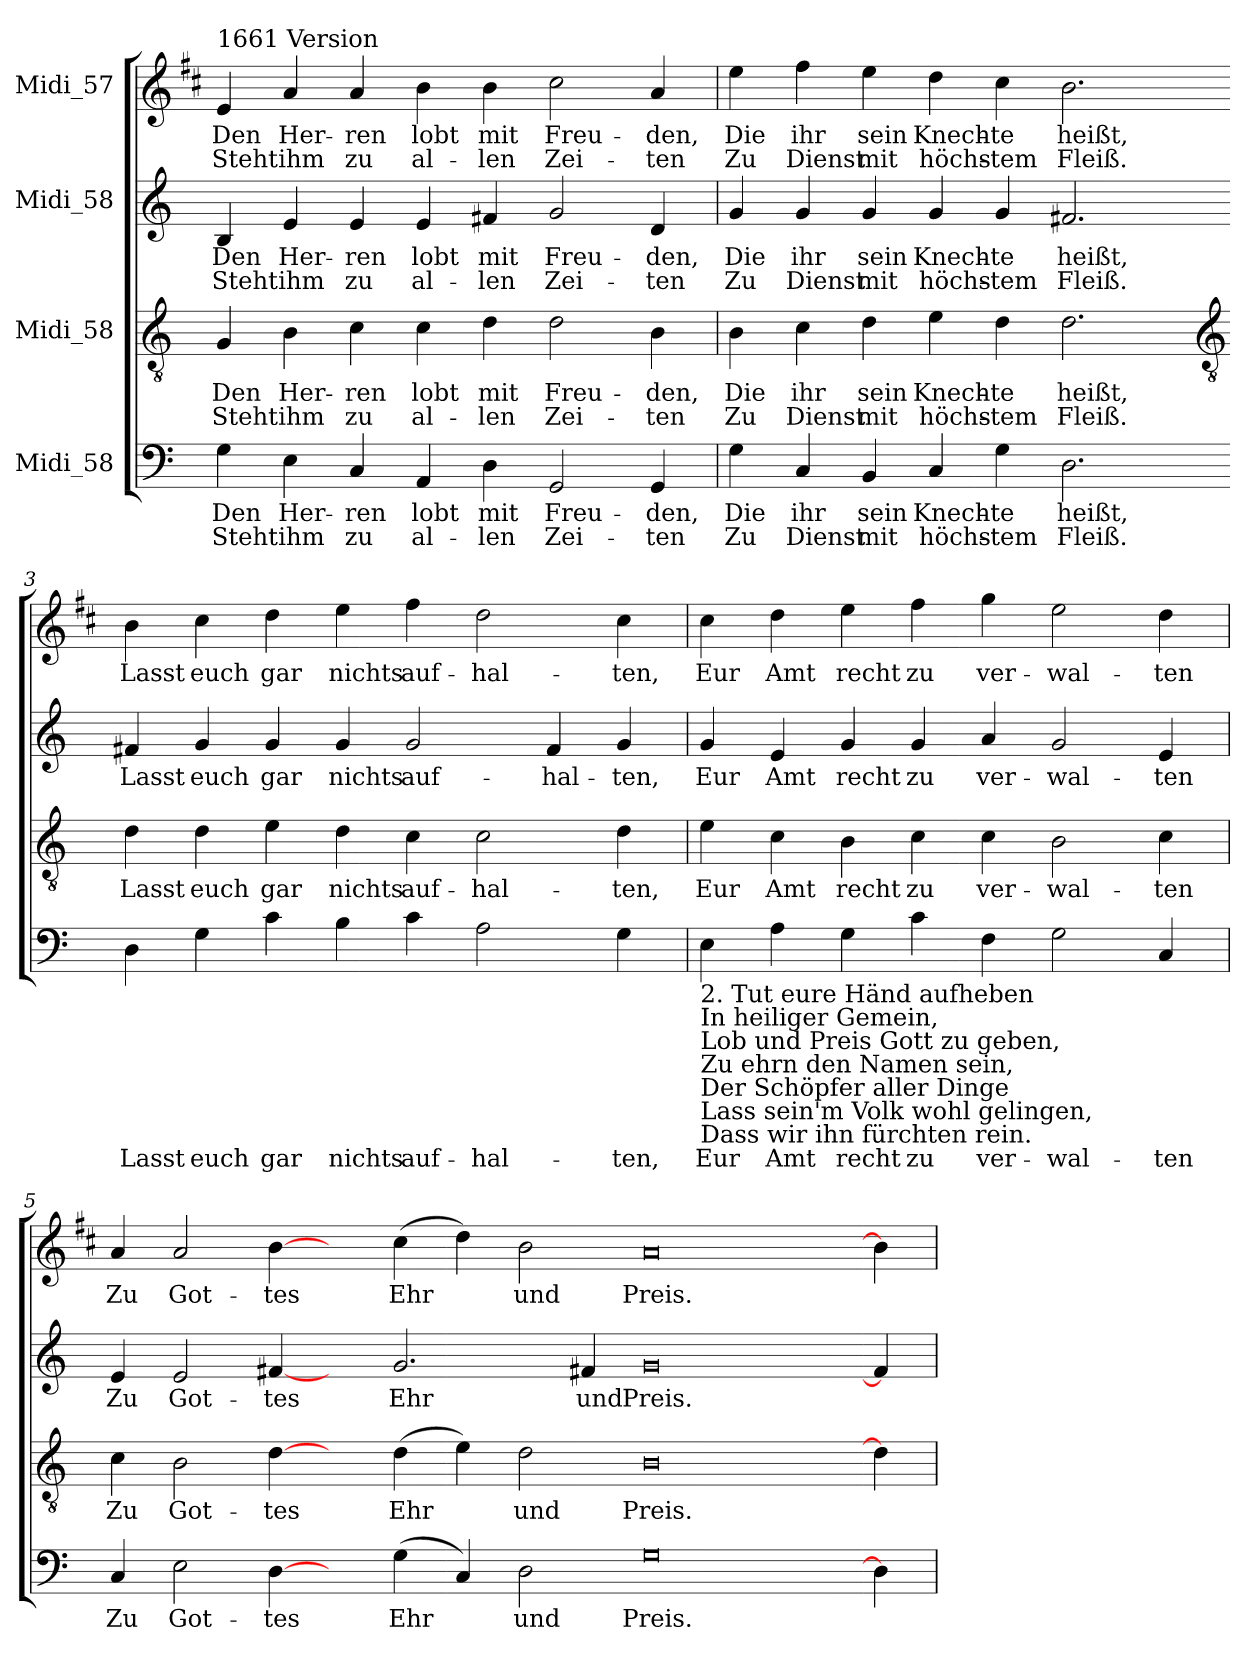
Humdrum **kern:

**kern	**text	**text	**kern	**text	**text	**kern	**text	**text	**kern	**text	**text
*part4	*part4	*part4	*part3	*part3	*part3	*part2	*part2	*part2	*part1	*part1	*part1
*staff4	*staff4	*staff4	*staff3	*staff3	*staff3	*staff2	*staff2	*staff2	*staff1	*staff1	*staff1
*I"Midi_58	*	*	*I"Midi_58	*	*	*I"Midi_58	*	*	*I"Midi_57	*	*
*clefF4	*	*	*clefGv2	*	*	*clefG2	*	*	*clefG2	*	*
*	*	*	*	*	*	*	*	*	*ITrd1c2	*	*
*k[]	*	*	*k[]	*	*	*k[]	*	*	*k[]	*	*
*C:	*	*	*C:	*	*	*C:	*	*	*C:	*	*
=1	=1	=1	=1	=1	=1	=1	=1	=1	=1	=1	=1
!	!	!	!	!	!	!	!	!	!LO:TX:a:t=1661 Version	!	!
!	!LO:LY:b	!LO:LY:b	!	!LO:LY:b	!LO:LY:b	!	!LO:LY:b	!LO:LY:b	!	!LO:LY:b	!LO:LY:b
4G	Den	Steht	4G	Den	Steht	4B	Den	Steht	4d	Den	Steht
!	!LO:LY:b	!LO:LY:b	!	!LO:LY:b	!LO:LY:b	!	!LO:LY:b	!LO:LY:b	!	!LO:LY:b	!LO:LY:b
4E	Her-	-ihm	4B	Her-	-ihm	4e	Her-	-ihm	4g	Her-	-ihm
!	!LO:LY:b	!LO:LY:b	!	!LO:LY:b	!LO:LY:b	!	!LO:LY:b	!LO:LY:b	!	!LO:LY:b	!LO:LY:b
4C	ren	zu	4c	ren	zu	4e	ren	zu	4g	ren	zu
!	!LO:LY:b	!LO:LY:b	!	!LO:LY:b	!LO:LY:b	!	!LO:LY:b	!LO:LY:b	!	!LO:LY:b	!LO:LY:b
4AA	lobt	al-	4c	lobt	al-	4e	lobt	al-	4a	lobt	al-
!	!LO:LY:b	!LO:LY:b	!	!LO:LY:b	!LO:LY:b	!	!LO:LY:b	!LO:LY:b	!	!LO:LY:b	!LO:LY:b
4D	-mit	len	4d	-mit	len	4f#X	-mit	len	4a	-mit	len
!	!LO:LY:b	!LO:LY:b	!	!LO:LY:b	!LO:LY:b	!	!LO:LY:b	!LO:LY:b	!	!LO:LY:b	!LO:LY:b
2GG	Freu-	-Zei-	2d	Freu-	-Zei-	2g	Freu-	-Zei-	2b	Freu-	-Zei-
!	!LO:LY:b	!LO:LY:b	!	!LO:LY:b	!LO:LY:b	!	!LO:LY:b	!LO:LY:b	!	!LO:LY:b	!LO:LY:b
4GG	-den,	ten	4B	-den,	ten	4d	-den,	ten	4g	-den,	ten
=2	=2	=2	=2	=2	=2	=2	=2	=2	=2	=2	=2
!	!LO:LY:b	!LO:LY:b	!	!LO:LY:b	!LO:LY:b	!	!LO:LY:b	!LO:LY:b	!	!LO:LY:b	!LO:LY:b
4G	Die	Zu	4B	Die	Zu	4g	Die	Zu	4dd	Die	Zu
!	!LO:LY:b	!LO:LY:b	!	!LO:LY:b	!LO:LY:b	!	!LO:LY:b	!LO:LY:b	!	!LO:LY:b	!LO:LY:b
4C	ihr	Dienst	4c	ihr	Dienst	4g	ihr	Dienst	4ee	ihr	Dienst
!	!LO:LY:b	!LO:LY:b	!	!LO:LY:b	!LO:LY:b	!	!LO:LY:b	!LO:LY:b	!	!LO:LY:b	!LO:LY:b
4BB	sein	mit	4d	sein	mit	4g	sein	mit	4dd	sein	mit
!	!LO:LY:b	!LO:LY:b	!	!LO:LY:b	!LO:LY:b	!	!LO:LY:b	!LO:LY:b	!	!LO:LY:b	!LO:LY:b
4C	Knech-	-höchs-	4e	Knech-	-höchs-	4g	Knech-	-höchs-	4cc	Knech-	-höchs-
!	!LO:LY:b	!LO:LY:b	!	!LO:LY:b	!LO:LY:b	!	!LO:LY:b	!LO:LY:b	!	!LO:LY:b	!LO:LY:b
4G	-te	tem	4d	-te	tem	4g	-te	tem	4b	-te	tem
!	!LO:LY:b	!LO:LY:b	!	!LO:LY:b	!LO:LY:b	!	!LO:LY:b	!LO:LY:b	!	!LO:LY:b	!LO:LY:b
2.D	heißt,	Fleiß.	2.d	heißt,	Fleiß.	2.f#X	heißt,	Fleiß.	2.a	heißt,	Fleiß.
!!LO:LB:g=z
=3-	=3-	=3-	=3-	=3-	=3-	=3-	=3-	=3-	=3-	=3-	=3-
*	*	*	*clefGv2	*	*	*	*	*	*	*	*
!	!LO:LY:b	!	!	!LO:LY:b	!	!	!LO:LY:b	!	!	!LO:LY:b	!
4D	Lasst	.	4d	Lasst	.	4f#X	Lasst	.	4a	Lasst	.
!	!LO:LY:b	!	!	!LO:LY:b	!	!	!LO:LY:b	!	!	!LO:LY:b	!
4G	euch	.	4d	euch	.	4g	euch	.	4b	euch	.
!	!LO:LY:b	!	!	!LO:LY:b	!	!	!LO:LY:b	!	!	!LO:LY:b	!
4c	gar	.	4e	gar	.	4g	gar	.	4cc	gar	.
!	!LO:LY:b	!	!	!LO:LY:b	!	!	!LO:LY:b	!	!	!LO:LY:b	!
4B	nichts	.	4d	nichts	.	4g	nichts	.	4dd	nichts	.
!	!LO:LY:b	!	!	!LO:LY:b	!	!	!LO:LY:b	!	!	!LO:LY:b	!
4c	auf-	.	4c	auf-	.	2g	auf-	.	4ee	auf-	.
!	!LO:LY:b	!	!	!LO:LY:b	!	!	!	!	!	!LO:LY:b	!
2A	-hal-	.	2c	-hal-	.	.	.	.	2cc	-hal-	.
!	!	!	!	!	!	!	!LO:LY:b	!	!	!	!
.	.	.	.	.	.	4f#	-hal-	.	.	.	.
!	!LO:LY:b	!	!	!LO:LY:b	!	!	!LO:LY:b	!	!	!LO:LY:b	!
4G	-ten,	.	4d	-ten,	.	4g	-ten,	.	4b	-ten,	.
=4	=4	=4	=4	=4	=4	=4	=4	=4	=4	=4	=4
!LO:TX:b:t=2. Tut eure Händ aufheben\nIn heiliger Gemein,\nLob und Preis Gott zu geben,\nZu ehrn den Namen sein,\nDer Schöpfer aller Dinge\nLass sein'm Volk wohl gelingen,\nDass wir ihn fürchten rein.	!	!	!	!	!	!	!	!	!	!	!
!	!LO:LY:b	!	!	!LO:LY:b	!	!	!LO:LY:b	!	!	!LO:LY:b	!
4E	Eur	.	4e	Eur	.	4g	Eur	.	4b	Eur	.
!	!LO:LY:b	!	!	!LO:LY:b	!	!	!LO:LY:b	!	!	!LO:LY:b	!
4A	Amt	.	4c	Amt	.	4e	Amt	.	4cc	Amt	.
!	!LO:LY:b	!	!	!LO:LY:b	!	!	!LO:LY:b	!	!	!LO:LY:b	!
4G	recht	.	4B	recht	.	4g	recht	.	4dd	recht	.
!	!LO:LY:b	!	!	!LO:LY:b	!	!	!LO:LY:b	!	!	!LO:LY:b	!
4c	zu	.	4c	zu	.	4g	zu	.	4ee	zu	.
!	!LO:LY:b	!	!	!LO:LY:b	!	!	!LO:LY:b	!	!	!LO:LY:b	!
4F	ver-	.	4c	ver-	.	4a	ver-	.	4ff	ver-	.
!	!LO:LY:b	!	!	!LO:LY:b	!	!	!LO:LY:b	!	!	!LO:LY:b	!
2G	-wal-	.	2B	-wal-	.	2g	-wal-	.	2dd	-wal-	.
!	!LO:LY:b	!	!	!LO:LY:b	!	!	!LO:LY:b	!	!	!LO:LY:b	!
4C	-ten	.	4c	-ten	.	4e	-ten	.	4cc	-ten	.
=5	=5	=5	=5	=5	=5	=5	=5	=5	=5	=5	=5
!	!LO:LY:b	!	!	!LO:LY:b	!	!	!LO:LY:b	!	!	!LO:LY:b	!
4C	Zu	.	4c	Zu	.	4e	Zu	.	4g	Zu	.
!	!LO:LY:b	!	!	!LO:LY:b	!	!	!LO:LY:b	!	!	!LO:LY:b	!
2E	Got-	.	2B	Got-	.	2e	Got-	.	2g	Got-	.
!	!LO:LY:b	!	!	!LO:LY:b	!	!	!LO:LY:b	!	!	!LO:LY:b	!
[4D	-tes	.	[4d	-tes	.	[4f#X	-tes	.	[4a	-tes	.
4ryy	.	.	4ryy	.	.	4ryy	.	.	4ryy	.	.
!	!LO:LY:b	!	!	!LO:LY:b	!	!	!LO:LY:b	!	!	!LO:LY:b	!
(>4G	Ehr	.	(>4d	Ehr	.	2.g	Ehr	.	(>4b	Ehr	.
4C)	.	.	4e)	.	.	.	.	.	4cc)	.	.
!	!LO:LY:b	!	!	!LO:LY:b	!	!	!	!	!	!LO:LY:b	!
2D	und	.	2d	und	.	.	.	.	2a	und	.
!	!	!	!	!	!	!	!LO:LY:b	!	!	!	!
.	.	.	.	.	.	4f#X	und	.	.	.	.
!	!LO:LY:b	!	!	!LO:LY:b	!	!	!LO:LY:b	!	!	!LO:LY:b	!
0G	Preis.	.	0B	Preis.	.	0g	Preis.	.	0g	Preis.	.
=6-	=6-	=6-	=6-	=6-	=6-	=6-	=6-	=6-	=6-	=6-	=6-
4D]	.	.	4d]	.	.	4f#]	.	.	4a]	.	.
=	=	=	=	=	=	=	=	=	=	=	=
*-	*-	*-	*-	*-	*-	*-	*-	*-	*-	*-	*-
